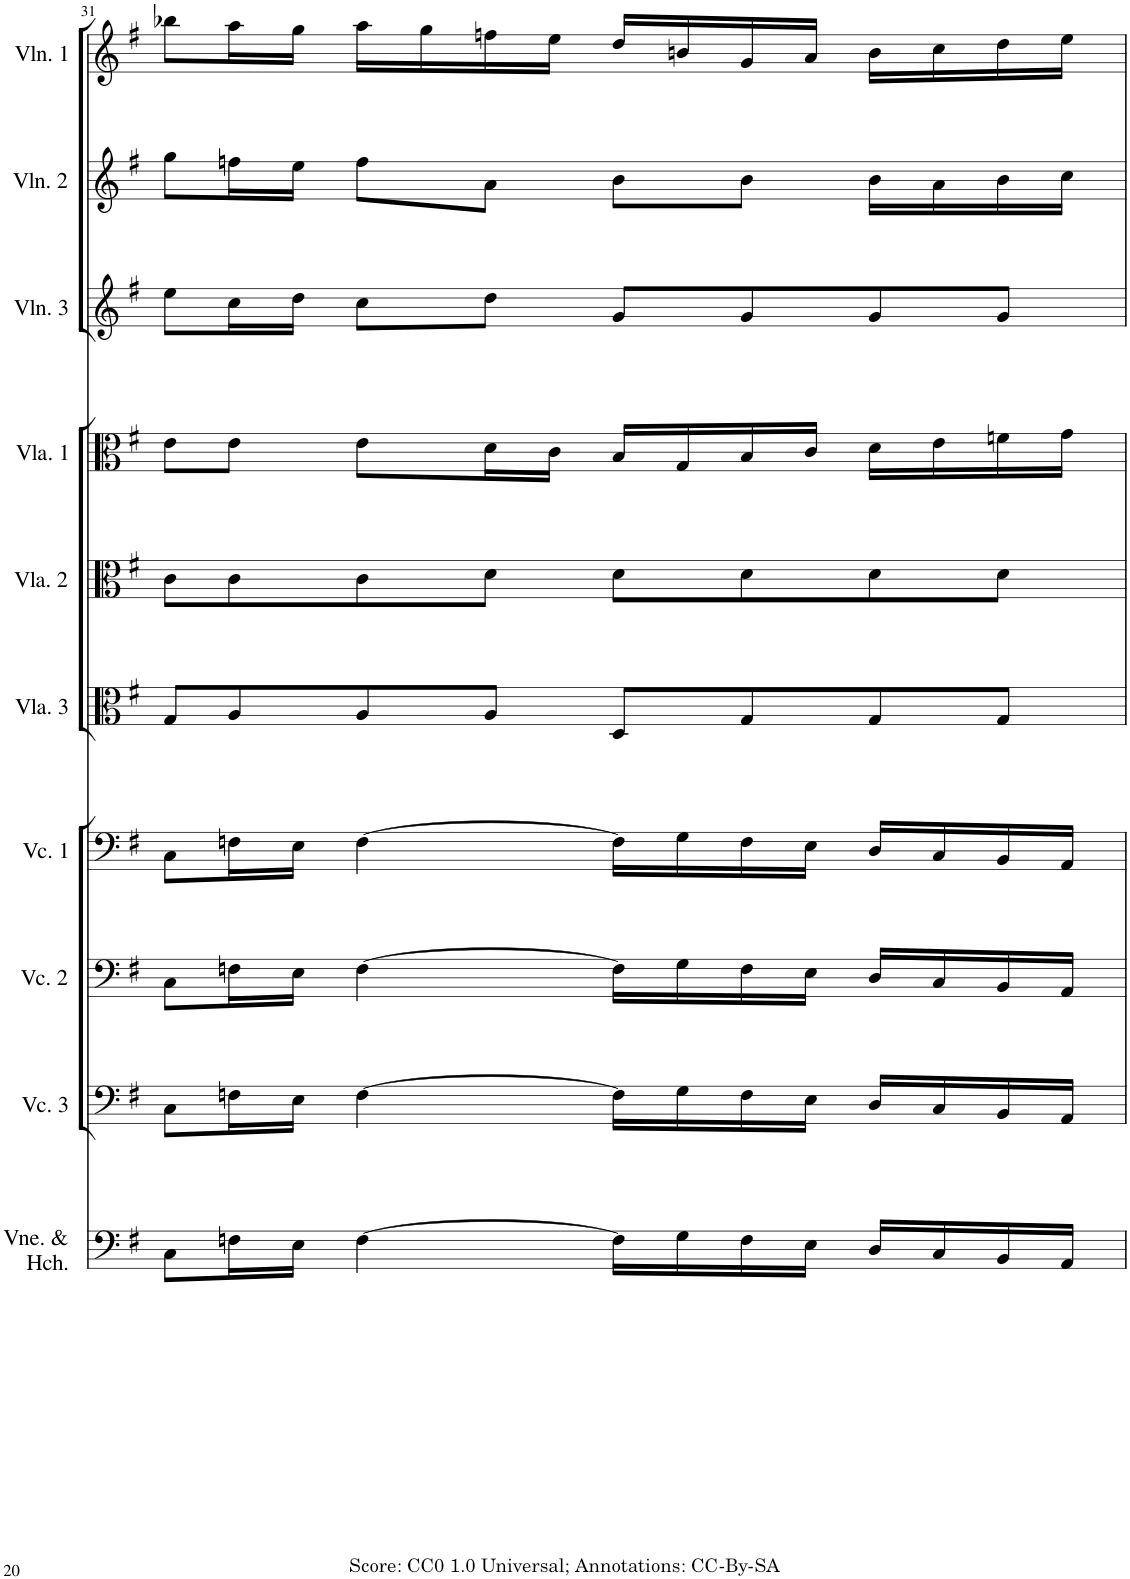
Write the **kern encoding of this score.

**kern	**kern	**kern	**kern	**kern	**kern	**kern	**kern	**kern	**kern
*part10	*part9	*part8	*part7	*part6	*part5	*part4	*part3	*part2	*part1
*staff10	*staff9	*staff8	*staff7	*staff6	*staff5	*staff4	*staff3	*staff2	*staff1
*I"Violone &amp; Harpsichord	*I"Violoncello 3	*I"Violoncello 2	*I"Violoncello 1	*I"Viola 3	*I"Viola 2	*I"Viola 1	*I"Violin 3	*I"Violin 2	*I"Violin 1
*I'Vne. &amp; Hch.	*I'Vc. 3	*I'Vc. 2	*I'Vc. 1	*I'Vla. 3	*I'Vla. 2	*I'Vla. 1	*I'Vln. 3	*I'Vln. 2	*I'Vln. 1
!!LO:PB:g=z
*clefF4	*clefF4	*clefF4	*clefF4	*clefC3	*clefC3	*clefC3	*clefG2	*clefG2	*clefG2
*k[f#]	*k[f#]	*k[f#]	*k[f#]	*k[f#]	*k[f#]	*k[f#]	*k[f#]	*k[f#]	*k[f#]
*M4/4	*M4/4	*M4/4	*M4/4	*M4/4	*M4/4	*M4/4	*M4/4	*M4/4	*M4/4
*met(c|)	*met(c|)	*met(c|)	*met(c|)	*met(c|)	*met(c|)	*met(c|)	*met(c|)	*met(c|)	*met(c|)
=31	=31	=31	=31	=31	=31	=31	=31	=31	=31
8C\L	8C\L	8C\L	8C\L	8G/L	8c\L	8e\L	8ee\L	8gg\L	8bb-X\L
16Fn\L	16Fn\L	16Fn\L	16Fn\L	8A/	8c\	8e\J	16cc\L	16ffn\L	16aa\L
16E\JJ	16E\JJ	16E\JJ	16E\JJ	.	.	.	16dd\JJ	16ee\JJ	16gg\JJ
[4F\	[4F\	[4F\	[4F\	8A/	8c\	8e\L	8cc\L	8ff\L	16aa\LL
.	.	.	.	.	.	.	.	.	16gg\
.	.	.	.	8A/J	8d\J	16d\L	8dd\J	8a\J	16ffn\
.	.	.	.	.	.	16c\JJ	.	.	16ee\JJ
16F\LL]	16F\LL]	16F\LL]	16F\LL]	8D/L	8d\L	16B/LL	8g/L	8b\L	16dd/LL
16G\	16G\	16G\	16G\	.	.	16G/	.	.	16bn/
16F\	16F\	16F\	16F\	8G/	8d\	16B/	8g/	8b\J	16g/
16E\JJ	16E\JJ	16E\JJ	16E\JJ	.	.	16c/JJ	.	.	16a/JJ
16D/LL	16D/LL	16D/LL	16D/LL	8G/	8d\	16d\LL	8g/	16b\LL	16b\LL
16C/	16C/	16C/	16C/	.	.	16e\	.	16a\	16cc\
16BB/	16BB/	16BB/	16BB/	8G/J	8d\J	16fn\	8g/J	16b\	16dd\
16AA/JJ	16AA/JJ	16AA/JJ	16AA/JJ	.	.	16g\JJ	.	16cc\JJ	16ee\JJ
=	=	=	=	=	=	=	=	=	=
*-	*-	*-	*-	*-	*-	*-	*-	*-	*-
